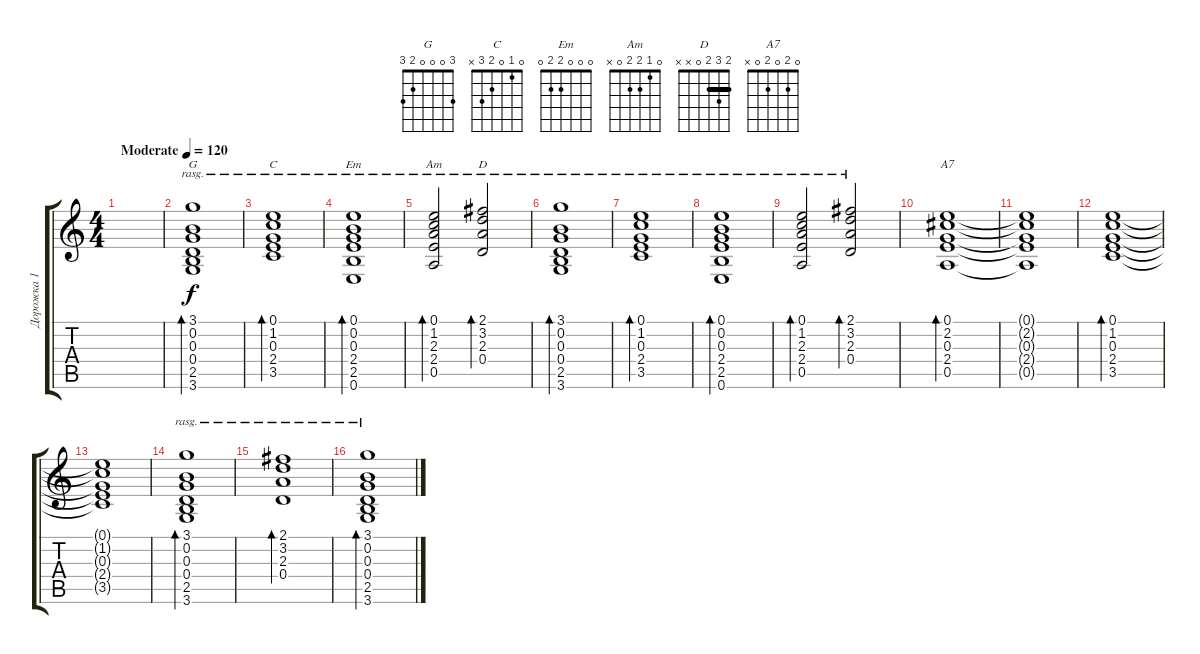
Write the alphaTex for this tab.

\track ("Дорожка 1" "Дорожка 1") {instrument acousticguitarsteel}
\staff {score tabs}
\tuning (E4 B3 G3 D3 A2 E2) {hide}
\chord ("G" 3 0 0 0 2 3)
\chord ("C" 0 1 0 2 3 x)
\chord ("Em" 0 0 0 2 2 0)
\chord ("Am" 0 1 2 2 0 x)
\chord ("D" 2 3 2 0 x x) {barre 2}
\chord ("A7" 0 2 0 2 0 x)
\ts (4 4)
\tempo (120 "Moderate")
\clef g2
\ks c
|
(3.1 0.2 0.3 0.4 2.5 3.6).1{bd 30 ch "G" rasg ii} |
(0.1 1.2 0.3 2.4 3.5).1{bd 30 ch "C" rasg ii} |
(0.1 0.2 0.3 2.4 2.5 0.6).1{bd 30 ch "Em" rasg ii} |
(0.1 1.2 2.3 2.4 0.5).2{bd 240 ch "Am" rasg ii} (2.1 3.2 2.3 0.4).2{bd 120 ch "D" rasg ii} |
(3.1 0.2 0.3 0.4 2.5 3.6).1{bd 30 rasg ii} |
(0.1 1.2 0.3 2.4 3.5).1{bd 30 rasg ii} |
(0.1 0.2 0.3 2.4 2.5 0.6).1{bd 30 rasg ii} |
(0.1 1.2 2.3 2.4 0.5).2{bd 240 rasg ii} (2.1 3.2 2.3 0.4).2{bd 120 rasg ii} |
(0.1 2.2 0.3 2.4 0.5).1{bd 60 ch "A7"} |
(0.1{t} 2.2{t} 0.3{t} 2.4{t} 0.5{t}).1 |
(0.1 1.2 0.3 2.4 3.5).1{bd 60} |
(0.1{t} 1.2{t} 0.3{t} 2.4{t} 3.5{t}).1 |
(3.1 0.2 0.3 0.4 2.5 3.6).1{bd 30 rasg ii} |
(2.1 3.2 2.3 0.4).1{bd 120 rasg ii} |
(3.1 0.2 0.3 0.4 2.5 3.6).1{bd 30 rasg ii}
